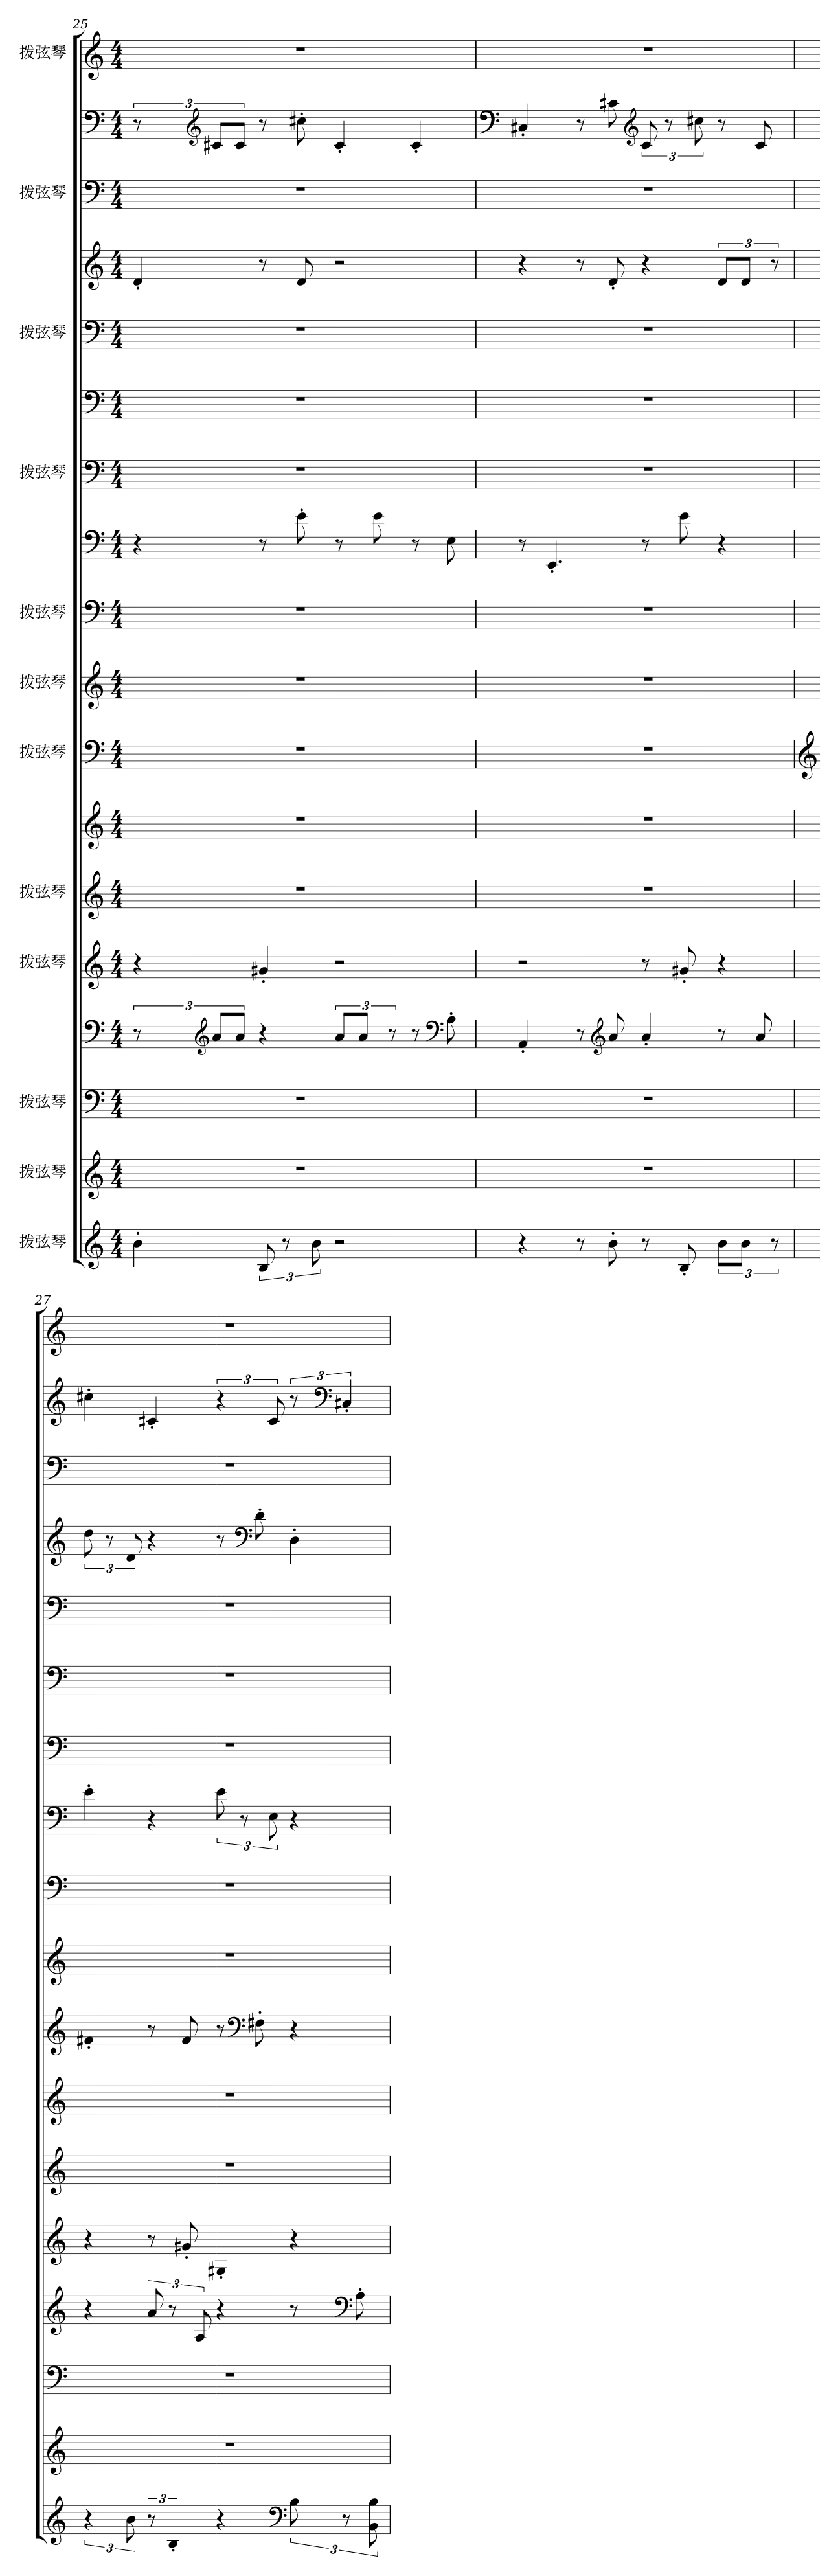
**kern	**kern	**kern	**kern	**kern	**kern	**kern	**kern	**kern	**kern	**kern	**kern	**kern	**kern	**kern	**kern	**kern	**kern
*part12	*part11	*part10	*part10	*part9	*part8	*part8	*part7	*part6	*part5	*part5	*part4	*part4	*part3	*part3	*part2	*part2	*part1
*staff18	*staff17	*staff16	*staff15	*staff14	*staff13	*staff12	*staff11	*staff10	*staff9	*staff8	*staff7	*staff6	*staff5	*staff4	*staff3	*staff2	*staff1
*I"拨弦琴	*I"拨弦琴	*I"拨弦琴	*	*I"拨弦琴	*I"拨弦琴	*	*I"拨弦琴	*I"拨弦琴	*I"拨弦琴	*	*I"拨弦琴	*	*I"拨弦琴	*	*I"拨弦琴	*	*I"拨弦琴
*clefG2	*clefG2	*clefF4	*clefF4	*clefG2	*clefG2	*clefG2	*clefF4	*clefG2	*clefF4	*clefF4	*clefF4	*clefF4	*clefF4	*clefG2	*clefF4	*clefF4	*clefG2
*k[]	*k[]	*k[]	*k[]	*k[]	*k[]	*k[]	*k[]	*k[]	*k[]	*k[]	*k[]	*k[]	*k[]	*k[]	*k[]	*k[]	*k[]
*M4/4	*M4/4	*M4/4	*M4/4	*M4/4	*M4/4	*M4/4	*M4/4	*M4/4	*M4/4	*M4/4	*M4/4	*M4/4	*M4/4	*M4/4	*M4/4	*M4/4	*M4/4
=25	=25	=25	=25	=25	=25	=25	=25	=25	=25	=25	=25	=25	=25	=25	=25	=25	=25
4b'\	1r	1r	12r	4r	1r	1r	1r	1r	1r	4r	1r	1r	1r	4d'/	1r	12r	1r
*	*	*	*clefG2	*	*	*	*	*	*	*	*	*	*	*	*	*clefG2	*
.	.	.	12a/L	.	.	.	.	.	.	.	.	.	.	.	.	12c#X/L	.
.	.	.	12a/J	.	.	.	.	.	.	.	.	.	.	.	.	12c#/J	.
12B/	.	.	4r	4g#X'/	.	.	.	.	.	8r	.	.	.	8r	.	8r	.
12r	.	.	.	.	.	.	.	.	.	.	.	.	.	.	.	.	.
.	.	.	.	.	.	.	.	.	.	8e'\	.	.	.	8d/	.	8cc#X'\	.
12b\	.	.	.	.	.	.	.	.	.	.	.	.	.	.	.	.	.
2r	.	.	12a/L	2r	.	.	.	.	.	8r	.	.	.	2r	.	4c#'/	.
.	.	.	12a/J	.	.	.	.	.	.	.	.	.	.	.	.	.	.
.	.	.	.	.	.	.	.	.	.	8e\	.	.	.	.	.	.	.
.	.	.	12r	.	.	.	.	.	.	.	.	.	.	.	.	.	.
.	.	.	8r	.	.	.	.	.	.	8r	.	.	.	.	.	4c#'/	.
*	*	*	*clefF4	*	*	*	*	*	*	*	*	*	*	*	*	*	*
.	.	.	8A'\	.	.	.	.	.	.	8E\	.	.	.	.	.	.	.
!!LO:PB:g=z
=26	=26	=26	=26	=26	=26	=26	=26	=26	=26	=26	=26	=26	=26	=26	=26	=26	=26
*	*	*	*	*	*	*	*	*	*	*	*	*	*	*	*	*clefF4	*
4r	1r	1r	4AA'/	2r	1r	1r	1r	1r	1r	8r	1r	1r	1r	4r	1r	4C#X'/	1r
.	.	.	.	.	.	.	.	.	.	4.EE'/	.	.	.	.	.	.	.
8r	.	.	8r	.	.	.	.	.	.	.	.	.	.	8r	.	8r	.
*	*	*	*clefG2	*	*	*	*	*	*	*	*	*	*	*	*	*	*
8b'\	.	.	8a/	.	.	.	.	.	.	.	.	.	.	8d'/	.	8c#X\	.
*	*	*	*	*	*	*	*	*	*	*	*	*	*	*	*	*clefG2	*
8r	.	.	4a'/	8r	.	.	.	.	.	8r	.	.	.	4r	.	12c#/	.
.	.	.	.	.	.	.	.	.	.	.	.	.	.	.	.	12r	.
8B'/	.	.	.	8g#X'/	.	.	.	.	.	8e\	.	.	.	.	.	.	.
.	.	.	.	.	.	.	.	.	.	.	.	.	.	.	.	12cc#X\	.
12b\L	.	.	8r	4r	.	.	.	.	.	4r	.	.	.	12d/L	.	8r	.
12b\J	.	.	.	.	.	.	.	.	.	.	.	.	.	12d/J	.	.	.
.	.	.	8a/	.	.	.	.	.	.	.	.	.	.	.	.	8c#/	.
12r	.	.	.	.	.	.	.	.	.	.	.	.	.	12r	.	.	.
=27	=27	=27	=27	=27	=27	=27	=27	=27	=27	=27	=27	=27	=27	=27	=27	=27	=27
*	*	*	*	*	*	*	*clefG2	*	*	*	*	*	*	*	*	*	*
6r	1r	1r	4r	4r	1r	1r	4f#X'/	1r	1r	4e'\	1r	1r	1r	12dd\	1r	4cc#X'\	1r
.	.	.	.	.	.	.	.	.	.	.	.	.	.	12r	.	.	.
12b\	.	.	.	.	.	.	.	.	.	.	.	.	.	12d/	.	.	.
12r	.	.	12a/	8r	.	.	8r	.	.	4r	.	.	.	4r	.	4c#X'/	.
6B'/	.	.	12r	.	.	.	.	.	.	.	.	.	.	.	.	.	.
.	.	.	.	8g#X'/	.	.	8f#/	.	.	.	.	.	.	.	.	.	.
.	.	.	12A/	.	.	.	.	.	.	.	.	.	.	.	.	.	.
4r	.	.	4r	4G#X'/	.	.	8r	.	.	12e\	.	.	.	8r	.	6r	.
.	.	.	.	.	.	.	.	.	.	12r	.	.	.	.	.	.	.
*	*	*	*	*	*	*	*clefF4	*	*	*	*	*	*	*clefF4	*	*	*
.	.	.	.	.	.	.	8F#X'\	.	.	.	.	.	.	8d'\	.	.	.
.	.	.	.	.	.	.	.	.	.	12E\	.	.	.	.	.	12c#/	.
*clefF4	*	*	*	*	*	*	*	*	*	*	*	*	*	*	*	*	*
12B\	.	.	8r	4r	.	.	4r	.	.	4r	.	.	.	4D'\	.	12r	.
*	*	*	*	*	*	*	*	*	*	*	*	*	*	*	*	*clefF4	*
12r	.	.	.	.	.	.	.	.	.	.	.	.	.	.	.	6C#X'/	.
*	*	*	*clefF4	*	*	*	*	*	*	*	*	*	*	*	*	*	*
.	.	.	8A'\	.	.	.	.	.	.	.	.	.	.	.	.	.	.
12BB\ 12B\	.	.	.	.	.	.	.	.	.	.	.	.	.	.	.	.	.
=	=	=	=	=	=	=	=	=	=	=	=	=	=	=	=	=	=
*-	*-	*-	*-	*-	*-	*-	*-	*-	*-	*-	*-	*-	*-	*-	*-	*-	*-
